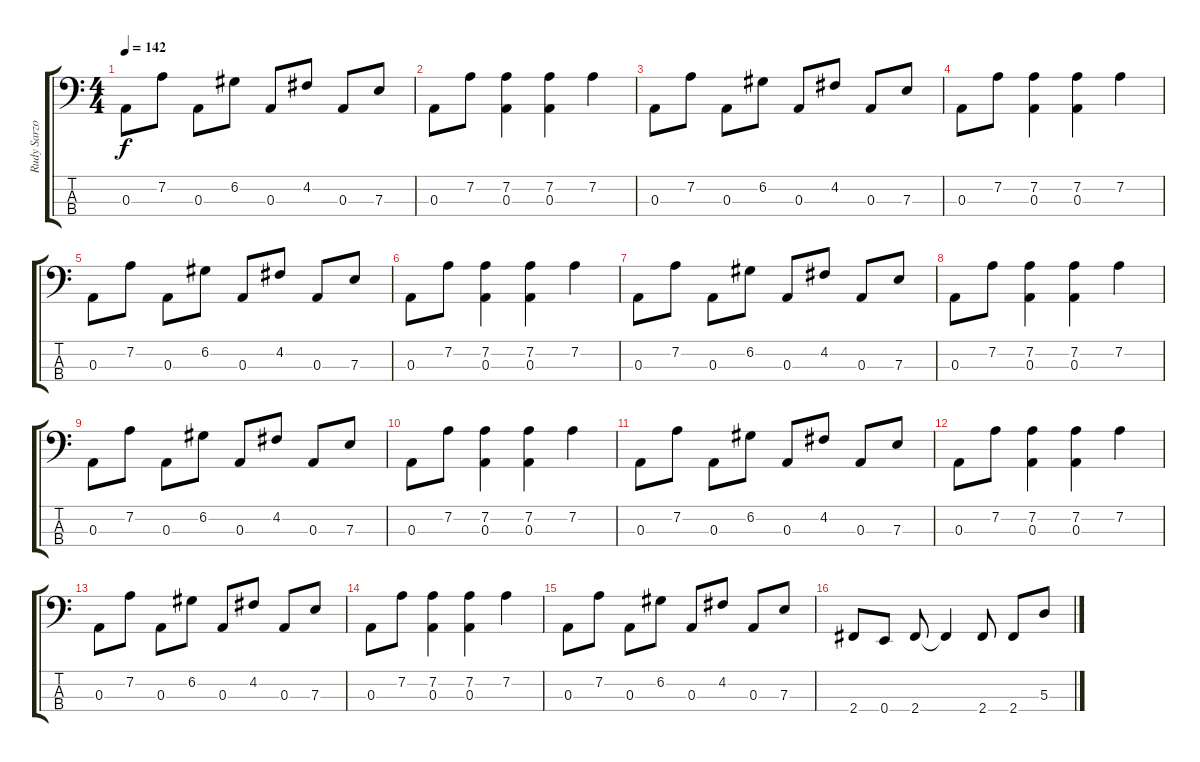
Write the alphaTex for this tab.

\track ("Rudy Sarzo" "Rudy Sarzo") {instrument electricbassfinger}
\staff {score tabs}
\tuning (G2 D2 A1 E1) {hide}
\ts (4 4)
\tempo 142
\clef f4
\ks c
0.3.8{dy f} 7.2.8 0.3.8 6.2.8 0.3.8 4.2.8 0.3.8 7.3.8 |
0.3.8 7.2.8 (7.2 0.3).4 (7.2 0.3).4 7.2.4 |
0.3.8 7.2.8 0.3.8 6.2.8 0.3.8 4.2.8 0.3.8 7.3.8 |
0.3.8 7.2.8 (7.2 0.3).4 (7.2 0.3).4 7.2.4 |
0.3.8 7.2.8 0.3.8 6.2.8 0.3.8 4.2.8 0.3.8 7.3.8 |
0.3.8 7.2.8 (7.2 0.3).4 (7.2 0.3).4 7.2.4 |
0.3.8 7.2.8 0.3.8 6.2.8 0.3.8 4.2.8 0.3.8 7.3.8 |
0.3.8 7.2.8 (7.2 0.3).4 (7.2 0.3).4 7.2.4 |
0.3.8 7.2.8 0.3.8 6.2.8 0.3.8 4.2.8 0.3.8 7.3.8 |
0.3.8 7.2.8 (7.2 0.3).4 (7.2 0.3).4 7.2.4 |
0.3.8 7.2.8 0.3.8 6.2.8 0.3.8 4.2.8 0.3.8 7.3.8 |
0.3.8 7.2.8 (7.2 0.3).4 (7.2 0.3).4 7.2.4 |
0.3.8 7.2.8 0.3.8 6.2.8 0.3.8 4.2.8 0.3.8 7.3.8 |
0.3.8 7.2.8 (7.2 0.3).4 (7.2 0.3).4 7.2.4 |
0.3.8 7.2.8 0.3.8 6.2.8 0.3.8 4.2.8 0.3.8 7.3.8 |
2.4.8 0.4.8 2.4.8 2.4{t}.4 2.4.8 2.4.8 5.3.8
